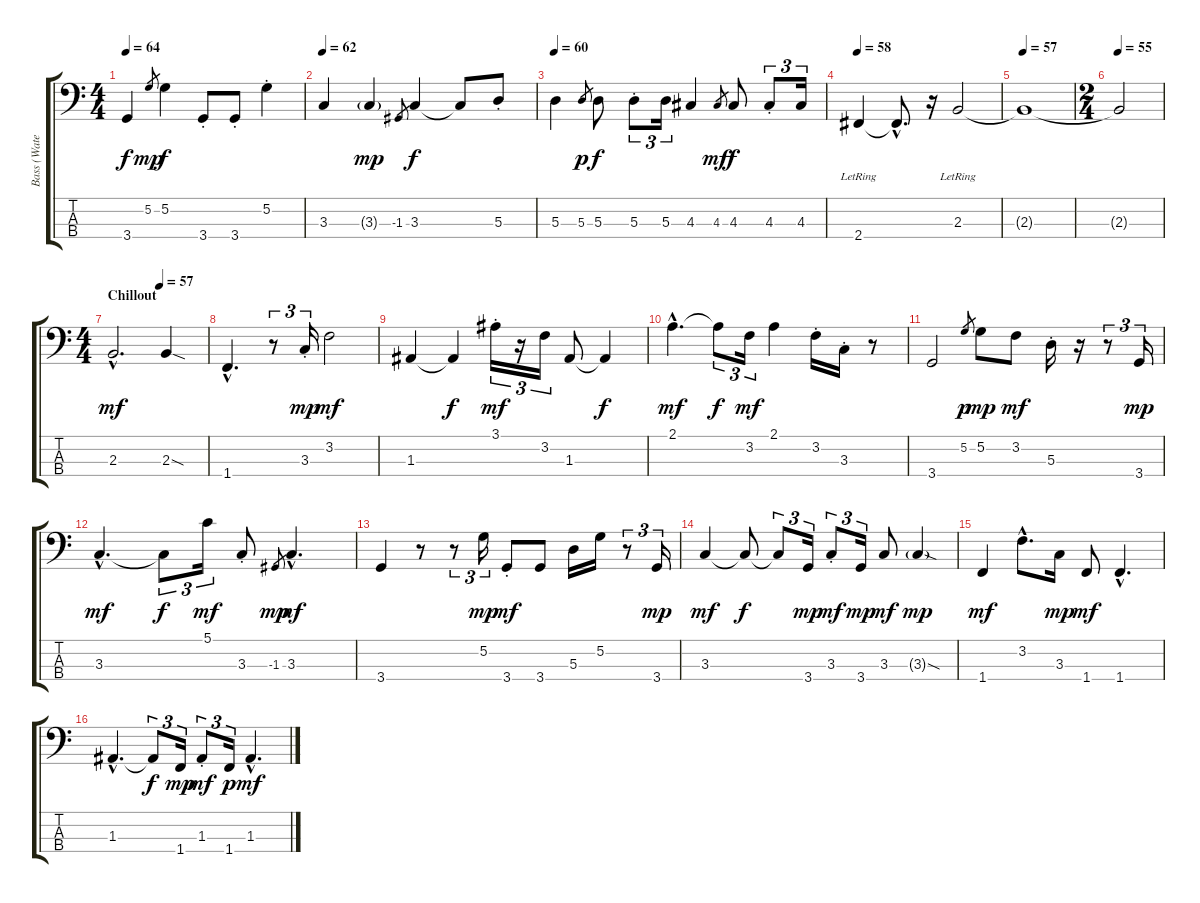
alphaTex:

\track ("Bass (Waters)" "Bass (Wate") {instrument electricbasspick}
\staff {score tabs}
\tuning (G2 D2 A1 E1) {hide}
\ts (4 4)
\tempo 64
\clef f4
\ks c
3.4.4{dy f} 5.2.8{gr dy mp} 5.2.4{dy f} 3.4{st}.8 3.4{st}.8 5.2{st}.4 |
\tempo 62
3.3.4 3.3{g}.4{dy mp} -1.3.8{gr} 3.3.4{dy f} 3.3{t}.8 5.3{st}.8 |
\tempo 60
5.3.4 5.3.8{gr dy p} 5.3.8{dy f} 5.3{st}.8{tu (3 2)} 5.3.16{tu (3 2)} 4.3.4 4.3.8{gr dy mf} 4.3.8{dy f} 4.3{st}.8{tu (3 2)} 4.3.16{tu (3 2)} |
\tempo 58
2.4{lr}.4 2.4{hac t}.8{d} r.16 2.3{lr}.2 |
\tempo 57
2.3{t}.1 |
\ts (2 4)
\tempo 55
2.3{t}.2 |
\ts (4 4)
\section ("" "Chillout")
\tempo (57 0.5)
2.3{hac}.2{d dy mf} 2.3{sod}.4 |
1.4{hac}.4{d} r.8{tu (3 2)} 3.3{st}.16{tu (3 2) dy mp} 3.2.2{dy mf} |
1.3.4 1.3{t}.4{dy f} 3.1{st}.16{tu (3 2) dy mf} r.16{tu (3 2)} 3.2.16{tu (3 2)} 1.3.8 1.3{t}.4{dy f} |
2.1{hac}.4{d dy mf} 2.1{t}.8{tu (3 2) dy f} 3.2.16{tu (3 2) dy mf} 2.1.4 3.2{st}.16 3.3{st}.16 r.8 |
3.4.2 5.2.8{gr dy p} 5.2.8{dy mp} 3.2.8{dy mf} 5.3{st}.16 r.16 r.8{tu (3 2)} 3.4.16{tu (3 2) dy mp} |
3.3{hac}.4{d dy mf} 3.3{t}.8{tu (3 2) dy f} 5.1.16{tu (3 2) dy mf} 3.3{st}.8 -1.3.8{gr dy mp} 3.3{hac}.4{d dy mf} |
3.4.4 r.8 r.8{tu (3 2)} 5.2.16{tu (3 2) dy mp} 3.4{st}.8{dy mf} 3.4.8 5.3.16 5.2.16 r.8{tu (3 2)} 3.4.16{tu (3 2) dy mp} |
3.3.4{dy mf} 3.3{t}.8{dy f} 3.3{t}.8{tu (3 2)} 3.4.16{tu (3 2) dy mp} 3.3{st}.8{tu (3 2) dy mf} 3.4.16{tu (3 2) dy mp} 3.3.8{dy mf} 3.3{sod g}.4{dy mp} |
1.4.4{dy mf} 3.2{hac}.8{d} 3.3.16{dy mp} 1.4.8{dy mf} 1.4{hac}.4{d} |
1.3{hac}.4{d} 1.3{t}.8{tu (3 2) dy f} 1.4.16{tu (3 2) dy mp} 1.3{st}.8{tu (3 2) dy mf} 1.4.16{tu (3 2) dy p} 1.3{hac}.4{d dy mf}
